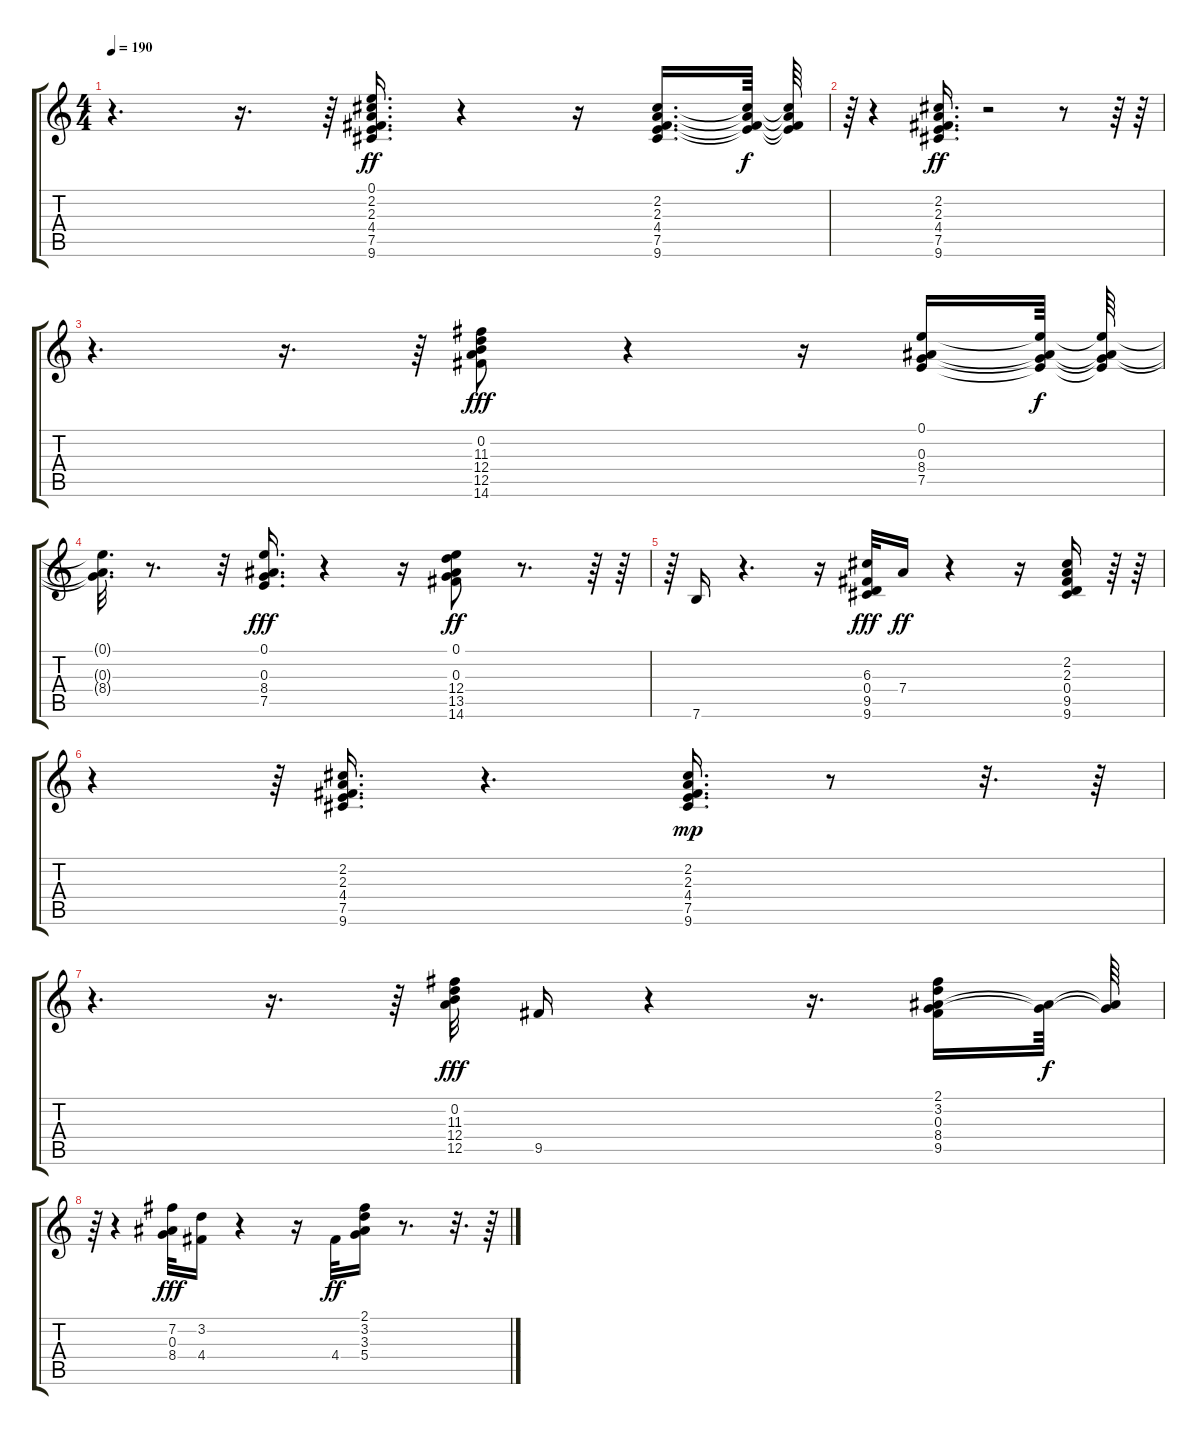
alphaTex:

\track "" {instrument electricguitarjazz}
\staff {score tabs}
\tuning (E4 B3 G3 D3 A2 E2) {hide}
\ts (4 4)
\tempo 190
\clef g2
\ks c
r.4{d dy ff} r.16{d} r.64 (0.1 2.2 2.3 4.4 7.5 9.6).16{d} r.4 r.16 (2.2 2.3 4.4 7.5 9.6).16{d} (2.2{t} 2.3{t} 4.4{t} 7.5{t}).64{dy f} (2.2{t} 2.3{t} 4.4{t} 7.5{t}).64 |
r.64 r.4 (2.2 2.3 4.4 7.5 9.6).16{d dy ff} r.2 r.8 r.64 r.64 |
r.4{d} r.16{d} r.64 (0.2 11.3 12.4 12.5 14.6).8{dy fff} r.4 r.16 (0.1 0.3 8.4 7.5).16 (0.1{t} 0.3{t} 8.4{t} 7.5{t}).64{dy f} (0.1{t} 0.3{t} 8.4{t} 7.5{t}).64 |
(0.1{t} 0.3{t} 8.4{t}).32{d} r.8{d} r.32 (0.1 0.3 8.4 7.5).16{d dy fff} r.4 r.16 (0.1 0.3 12.4 13.5 14.6).8{dy ff} r.8{d} r.64 r.64 |
r.64 7.6.16 r.4{d} r.16 (6.3 0.4 9.5 9.6).32{dy fff} 7.4.16{dy ff} r.4 r.16 (2.2 2.3 0.4 9.5 9.6).16 r.64 r.64 |
r.4 r.64 (2.2 2.3 4.4 7.5 9.6).16{d} r.4{d} (2.2 2.3 4.4 7.5 9.6).16{d dy mp} r.8 r.32{d} r.64 |
r.4{d} r.16{d} r.64 (0.2 11.3 12.4 12.5).32{dy fff} 9.5.16 r.4 r.16{d} (2.1 3.2 0.3 8.4 9.5).16 (0.3{t} 8.4{t}).64{dy f} (0.3{t} 8.4{t}).64 |
r.64 r.4 (7.2 0.3 8.4).32{dy fff} (3.2 4.4).16 r.4 r.16 4.4.32{dy ff} (2.1 3.2 3.3 5.4).16 r.8{d} r.32{d} r.64
